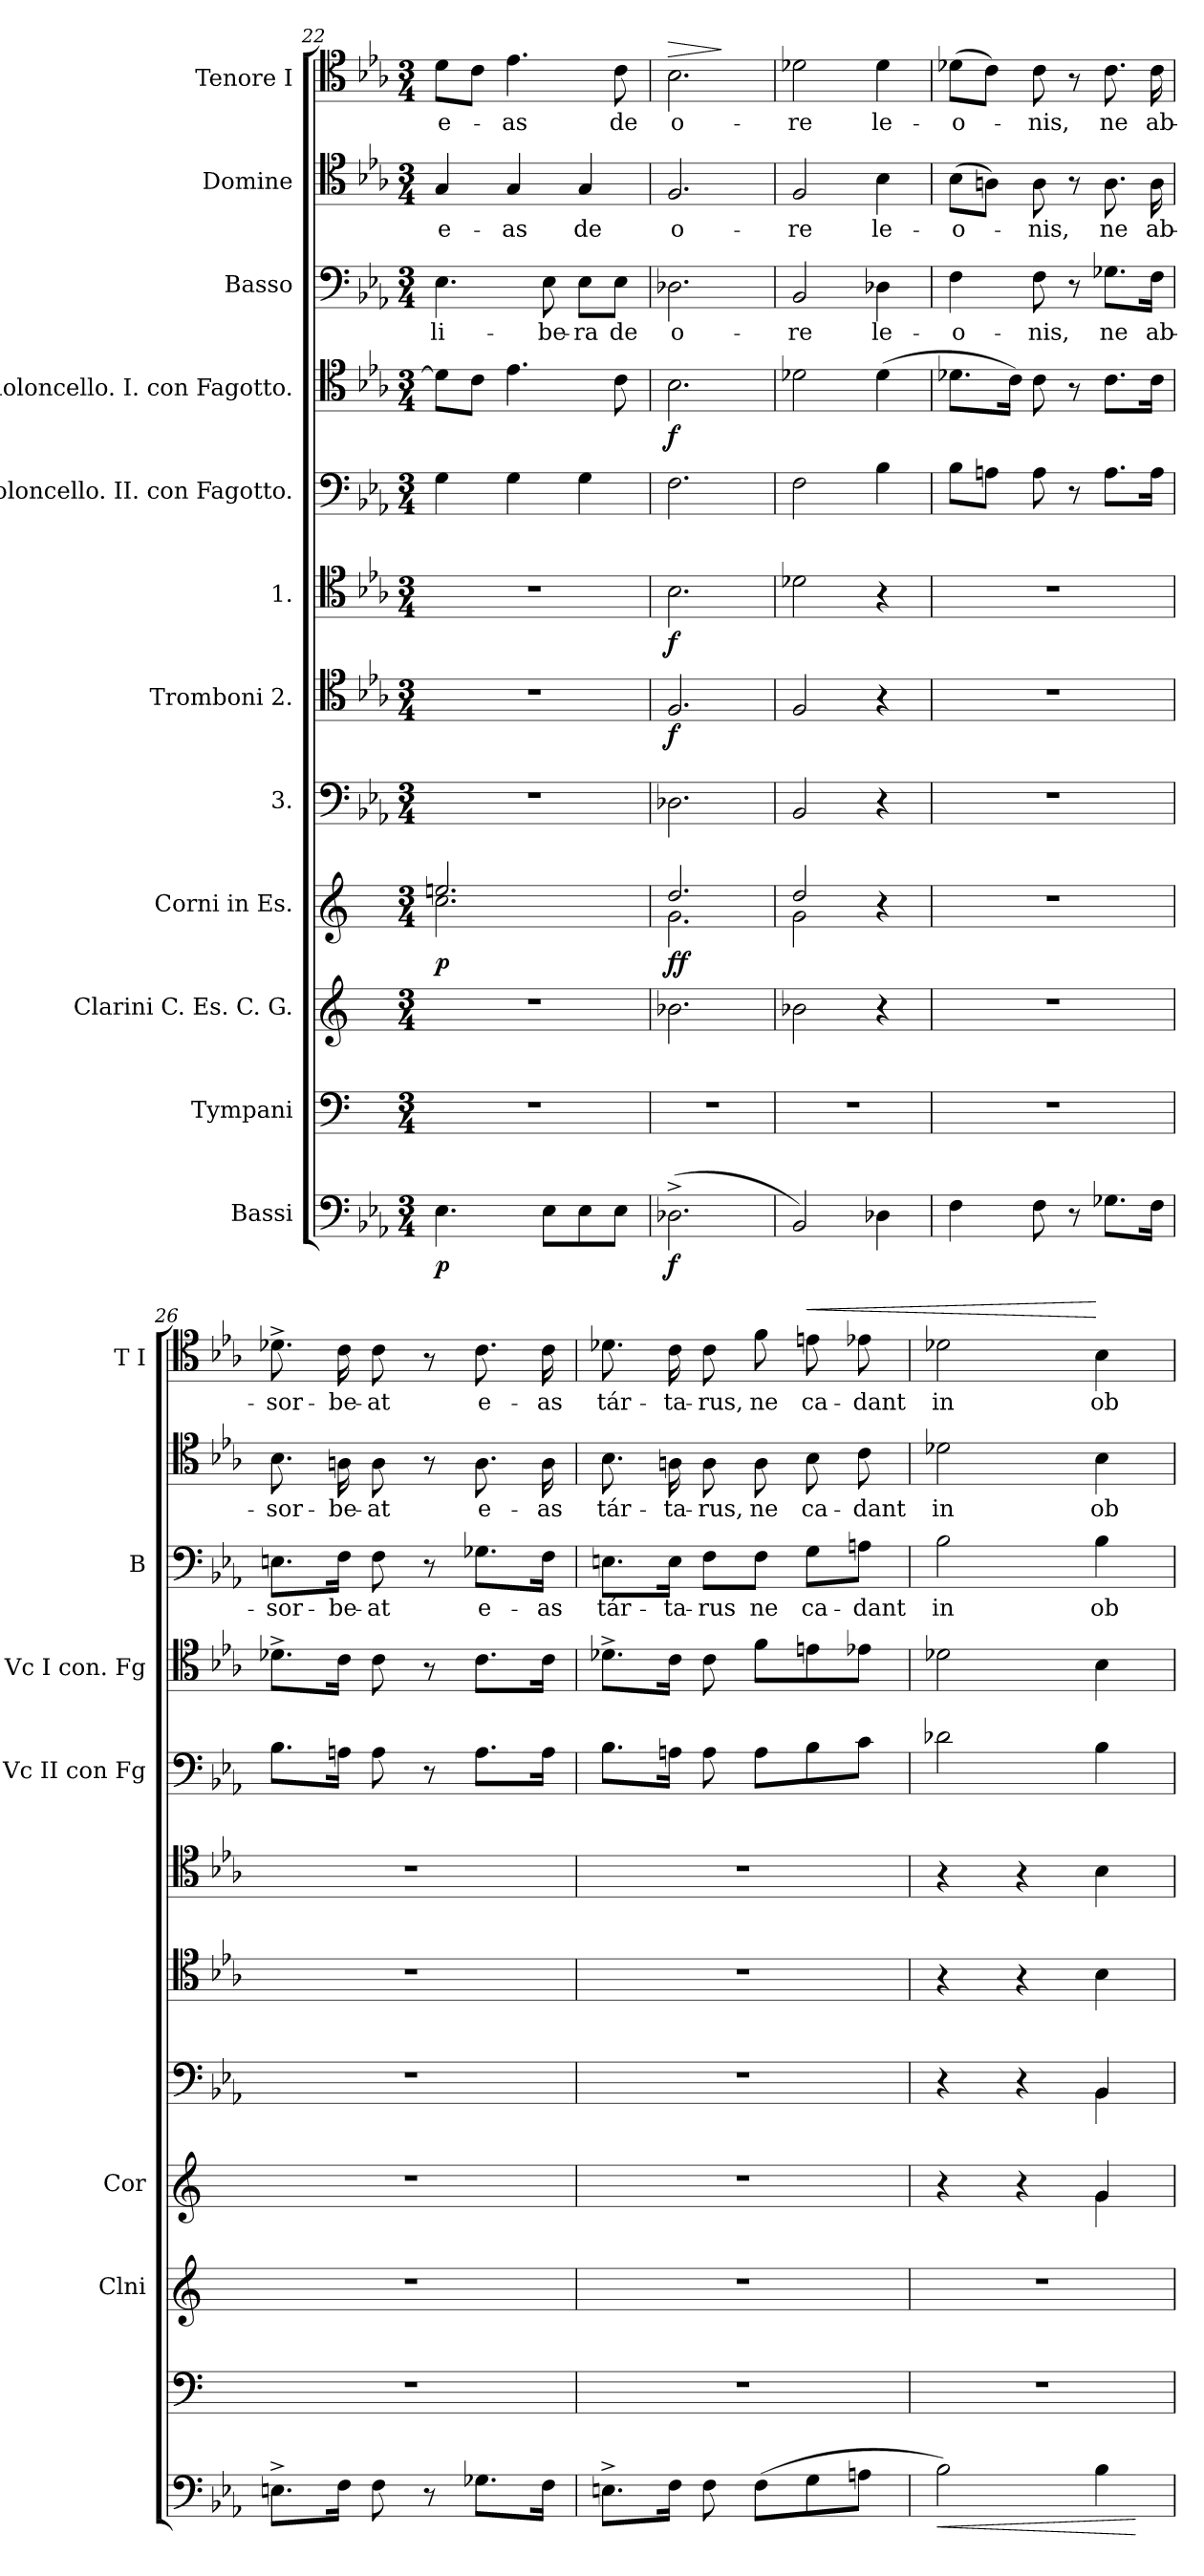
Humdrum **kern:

**kern	**dynam	**kern	**kern	**kern	**dynam	**kern	**kern	**dynam	**kern	**dynam	**kern	**kern	**dynam	**kern	**text	**kern	**text	**kern	**text	**dynam
*part12	*part12	*part11	*part10	*part9	*part9	*part8	*part7	*part7	*part6	*part6	*part5	*part4	*part4	*part3	*part3	*part2	*part2	*part1	*part1	*part1
*staff12	*staff12	*staff11	*staff10	*staff9	*staff9	*staff8	*staff7	*staff7	*staff6	*staff6	*staff5	*staff4	*staff4	*staff3	*staff3	*staff2	*staff2	*staff1	*staff1	*staff1
*I"Bassi	*	*I"Tympani	*I"Clarini C. Es. C. G.	*I"Corni in Es.	*	*I"3.	*I"Tromboni 2.	*	*I"1.	*	*I"Violoncello. II. con Fagotto.	*I"Violoncello. I. con Fagotto.	*	*I"Basso	*	*I"Domine	*	*I"Tenore I	*	*
*	*	*	*I'Clni	*I'Cor	*	*	*	*	*	*	*I'Vc II con Fg	*I'Vc I con. Fg	*	*I'B	*	*	*	*I'T I	*	*
*clefF4	*	*clefF4	*clefG2	*clefG2	*	*clefF4	*clefC4	*	*clefC4	*	*clefF4	*clefC4	*	*clefF4	*	*clefC4	*	*clefC4	*	*
*	*	*	*	*ITrd5c9	*	*	*	*	*	*	*	*	*	*	*	*	*	*	*	*
*k[b-e-a-]	*	*k[]	*k[]	*k[b-e-a-]	*	*k[b-e-a-]	*k[b-e-a-]	*	*k[b-e-a-]	*	*k[b-e-a-]	*k[b-e-a-]	*	*k[b-e-a-]	*	*k[b-e-a-]	*	*k[b-e-a-]	*	*
*c:	*	*	*	*	*	*c:	*c:	*	*c:	*	*c:	*c:	*	*c:	*	*c:	*	*c:	*	*
*M3/4	*	*M3/4	*M3/4	*M3/4	*	*M3/4	*M3/4	*	*M3/4	*	*M3/4	*M3/4	*	*M3/4	*	*M3/4	*	*M3/4	*	*
=22	=22	=22	=22	=22	=22	=22	=22	=22	=22	=22	=22	=22	=22	=22	=22	=22	=22	=22	=22	=22
*	*	*	*	*^	*	*	*	*	*	*	*	*	*	*	*	*	*	*	*	*
4.E-\	p	2.r	2.r	2.gn/	2.e-\	p	2.r	2.r	.	2.r	.	4G\	8d\L]	.	4.E-\	li-	4G/	e-	8d\L	e-	.
.	.	.	.	.	.	.	.	.	.	.	.	.	8c\J	.	.	.	.	.	8c\J	.	.
.	.	.	.	.	.	.	.	.	.	.	.	4G\	4.e-\	.	.	.	4G/	-as	4.e-\	-as	.
8E-\L	.	.	.	.	.	.	.	.	.	.	.	.	.	.	8E-\	-be-	.	.	.	.	.
8E-\	.	.	.	.	.	.	.	.	.	.	.	4G\	.	.	8E-\L	-ra	4G/	de	.	.	.
8E-\J	.	.	.	.	.	.	.	.	.	.	.	.	8c\	.	8E-\J	de	.	.	8c\	de	.
=23	=23	=23	=23	=23	=23	=23	=23	=23	=23	=23	=23	=23	=23	=23	=23	=23	=23	=23	=23	=23	=23
!	!LO:DY:b	!	!	!	!	!	!	!	!LO:DY:b	!	!	!	!	!	!	!	!	!	!	!	!LO:HP:a
(<2.D-X^\	f	2.r	2.b-X\	2.f/	2.B-\	ff	2.D-X\	2.F/	f	2.B-\	f	2.F\	2.B-\	f	2.D-X\	o-	2.F/	o-	2.B-\	o-	>
*	*	*	*	*v	*v	*	*	*	*	*	*	*	*	*	*	*	*	*	*	*	*
.	.	.	.	.	.	.	.	.	.	.	.	.	.	.	.	.	.	.	.	]
=24	=24	=24	=24	=24	=24	=24	=24	=24	=24	=24	=24	=24	=24	=24	=24	=24	=24	=24	=24	=24
*	*	*	*	*^	*	*	*	*	*	*	*	*	*	*	*	*	*	*	*	*
2BB-/)	.	2.r	2b-X\	2f/	2B-\	.	2BB-/	2F/	.	2d-X\	.	2F\	2d-X\	.	2BB-/	-re	2F/	-re	2d-X\	-re	.
4D-X\	.	.	4r	4r	4ryy	.	4r	4r	.	4r	.	4B-\	(>4d-\	.	4D-X\	le-	4B-\	le-	4d-\	le-	.
*	*	*	*	*v	*v	*	*	*	*	*	*	*	*	*	*	*	*	*	*	*	*
=25	=25	=25	=25	=25	=25	=25	=25	=25	=25	=25	=25	=25	=25	=25	=25	=25	=25	=25	=25	=25
4F\	.	2.r	2.r	2.r	.	2.r	2.r	.	2.r	.	8B-\L	8.d-X\L	.	4F\	-o-	(>8B-\L	-o-	(>8d-X\L	-o-	.
.	.	.	.	.	.	.	.	.	.	.	8An\J	.	.	.	.	8An\J)	.	8c\J)	.	.
.	.	.	.	.	.	.	.	.	.	.	.	16c\Jk)	.	.	.	.	.	.	.	.
8F\	.	.	.	.	.	.	.	.	.	.	8A\	8c\	.	8F\	-nis,	8A\	-nis,	8c\	-nis,	.
8r	.	.	.	.	.	.	.	.	.	.	8r	8r	.	8r	.	8r	.	8r	.	.
8.G-X\L	.	.	.	.	.	.	.	.	.	.	8.A\L	8.c\L	.	8.G-X\L	ne	8.A\	ne	8.c\	ne	.
16F\Jk	.	.	.	.	.	.	.	.	.	.	16A\Jk	16c\Jk	.	16F\Jk	ab-	16A\	ab-	16c\	ab-	.
=26	=26	=26	=26	=26	=26	=26	=26	=26	=26	=26	=26	=26	=26	=26	=26	=26	=26	=26	=26	=26
8.En^\L	.	2.r	2.r	2.r	.	2.r	2.r	.	2.r	.	8.B-\L	8.d-X^\L	.	8.En\L	-sor-	8.B-\	-sor-	8.d-X^\	-sor-	.
16F\Jk	.	.	.	.	.	.	.	.	.	.	16An\Jk	16c\Jk	.	16F\Jk	-be-	16An\	-be-	16c\	-be-	.
8F\	.	.	.	.	.	.	.	.	.	.	8A\	8c\	.	8F\	-at	8A\	-at	8c\	-at	.
8r	.	.	.	.	.	.	.	.	.	.	8r	8r	.	8r	.	8r	.	8r	.	.
8.G-X\L	.	.	.	.	.	.	.	.	.	.	8.A\L	8.c\L	.	8.G-X\L	e-	8.A\	e-	8.c\	e-	.
16F\Jk	.	.	.	.	.	.	.	.	.	.	16A\Jk	16c\Jk	.	16F\Jk	-as	16A\	-as	16c\	-as	.
=27	=27	=27	=27	=27	=27	=27	=27	=27	=27	=27	=27	=27	=27	=27	=27	=27	=27	=27	=27	=27
8.En^\L	.	2.r	2.r	2.r	.	2.r	2.r	.	2.r	.	8.B-\L	8.d-X^\L	.	8.En\L	tár-	8.B-\	tár-	8.d-X\	tár-	.
16F\Jk	.	.	.	.	.	.	.	.	.	.	16An\Jk	16c\Jk	.	16E\Jk	-ta-	16An\	-ta-	16c\	-ta-	.
8F\	.	.	.	.	.	.	.	.	.	.	8A\	8c\	.	8F\L	-rus	8A\	-rus,	8c\	-rus,	.
(>8F\L	.	.	.	.	.	.	.	.	.	.	8A\L	8f\L	.	8F\J	ne	8A\	ne	8f\	ne	.
!	!	!	!	!	!	!	!	!	!	!	!	!	!	!	!	!	!	!	!	!LO:HP:a
8G\	.	.	.	.	.	.	.	.	.	.	8B-\	8en\	.	8G\L	ca-	8B-\	ca-	8en\	ca-	<
8An\J	.	.	.	.	.	.	.	.	.	.	8c\J	8e-X\J	.	8An\J	-dant	8c\	-dant	8e-X\	-dant	.
=28	=28	=28	=28	=28	=28	=28	=28	=28	=28	=28	=28	=28	=28	=28	=28	=28	=28	=28	=28	=28
!	!LO:HP:b	!	!	!	!	!	!	!	!	!	!	!	!	!	!	!	!	!	!	!
*	*	*	*	*^	*	*^	*	*	*	*	*	*	*	*	*	*	*	*	*	*
2B-\)	<	2.r	2.r	4r	2ryy	.	4r	2ryy	4r	.	4r	.	2d-X\	2d-X\	.	2B-\	in	2d-X\	in	2d-X\	in	.
.	.	.	.	4r	.	.	4r	.	4r	.	4r	.	.	.	.	.	.	.	.	.	.	.
4B-\	.	.	.	4B-/	4B-\	.	4BB-/	4BB-\	4B-\	.	4B-\	.	4B-\	4B-\	.	4B-\	ob-	4B-\	ob-	4B-\	ob-	[
*	*	*	*	*v	*v	*	*	*	*	*	*	*	*	*	*	*	*	*	*	*	*	*
*	*	*	*	*	*	*v	*v	*	*	*	*	*	*	*	*	*	*	*	*	*	*
.	[	.	.	.	.	.	.	.	.	.	.	.	.	.	.	.	.	.	.	.
=	=	=	=	=	=	=	=	=	=	=	=	=	=	=	=	=	=	=	=	=
*-	*-	*-	*-	*-	*-	*-	*-	*-	*-	*-	*-	*-	*-	*-	*-	*-	*-	*-	*-	*-
